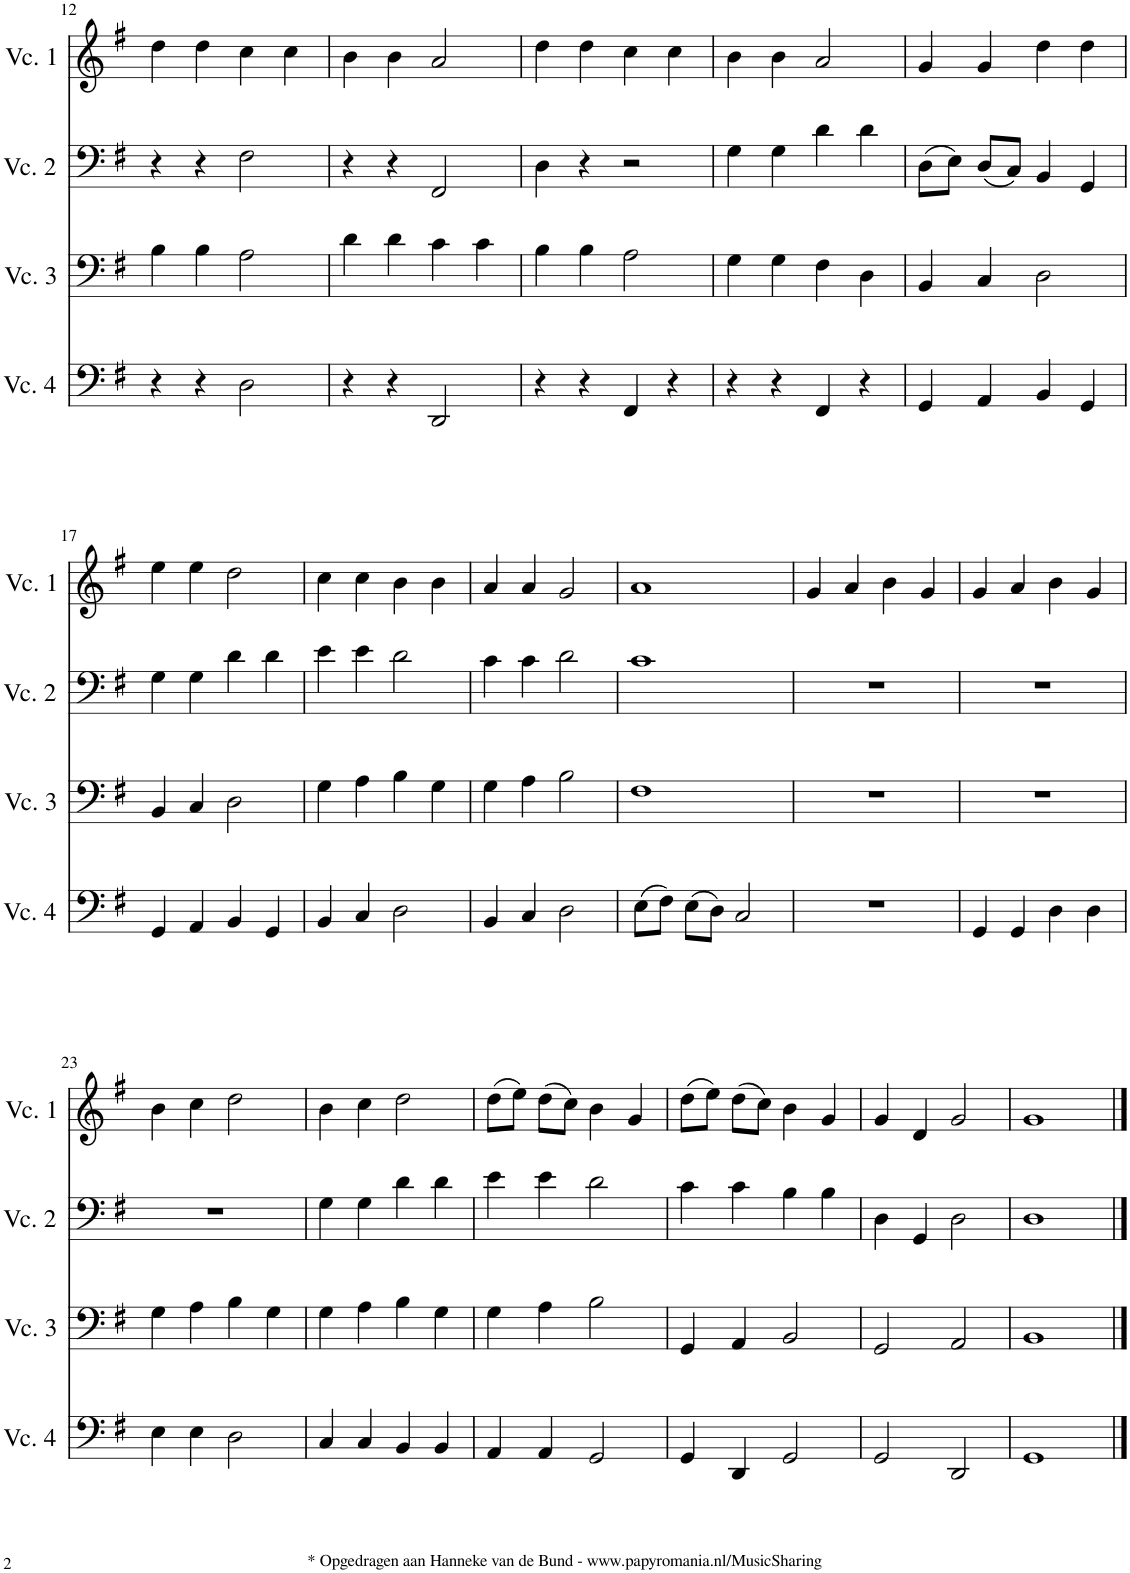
**kern	**kern	**kern	**kern
*part4	*part3	*part2	*part1
*staff4	*staff3	*staff2	*staff1
*I"Cello 4	*I"Cello 3	*I"Cello 2	*I"Cello 1
!!LO:PB:g=z
*clefF4	*clefF4	*clefF4	*clefG2
*k[f#]	*k[f#]	*k[f#]	*k[f#]
*M4/4	*M4/4	*M4/4	*M4/4
=12	=12	=12	=12
4r	4B\	4r	4dd\
4r	4B\	4r	4dd\
2D\	2A\	2F#\	4cc\
.	.	.	4cc\
=13	=13	=13	=13
4r	4d\	4r	4b\
4r	4d\	4r	4b\
2DD/	4c\	2FF#/	2a/
.	4c\	.	.
=14	=14	=14	=14
4r	4B\	4D\	4dd\
4r	4B\	4r	4dd\
4FF#/	2A\	2r	4cc\
4r	.	.	4cc\
=15	=15	=15	=15
4r	4G\	4G\	4b\
4r	4G\	4G\	4b\
4FF#/	4F#\	4d\	2a/
4r	4D\	4d\	.
=16	=16	=16	=16
4GG/	4BB/	(8D\L	4g/
.	.	8E\J)	.
4AA/	4C/	(8D/L	4g/
.	.	8C/J)	.
4BB/	2D\	4BB/	4dd\
4GG/	.	4GG/	4dd\
!!LO:LB:g=z
=17	=17	=17	=17
4GG/	4BB/	4G\	4ee\
4AA/	4C/	4G\	4ee\
4BB/	2D\	4d\	2dd\
4GG/	.	4d\	.
=18	=18	=18	=18
4BB/	4G\	4e\	4cc\
4C/	4A\	4e\	4cc\
2D\	4B\	2d\	4b\
.	4G\	.	4b\
=19	=19	=19	=19
4BB/	4G\	4c\	4a/
4C/	4A\	4c\	4a/
2D\	2B\	2d\	2g/
=20	=20	=20	=20
(8E\L	1F#	1c	1a
8F#\J)	.	.	.
(8E\L	.	.	.
8D\J)	.	.	.
2C/	.	.	.
=21	=21	=21	=21
1r	1r	1r	4g/
.	.	.	4a/
.	.	.	4b\
.	.	.	4g/
=22	=22	=22	=22
4GG/	1r	1r	4g/
4GG/	.	.	4a/
4D\	.	.	4b\
4D\	.	.	4g/
!!LO:LB:g=z
=23	=23	=23	=23
4E\	4G\	1r	4b\
4E\	4A\	.	4cc\
2D\	4B\	.	2dd\
.	4G\	.	.
=24	=24	=24	=24
4C/	4G\	4G\	4b\
4C/	4A\	4G\	4cc\
4BB/	4B\	4d\	2dd\
4BB/	4G\	4d\	.
=25	=25	=25	=25
4AA/	4G\	4e\	(8dd\L
.	.	.	8ee\J)
4AA/	4A\	4e\	(8dd\L
.	.	.	8cc\J)
2GG/	2B\	2d\	4b\
.	.	.	4g/
=26	=26	=26	=26
4GG/	4GG/	4c\	(8dd\L
.	.	.	8ee\J)
4DD/	4AA/	4c\	(8dd\L
.	.	.	8cc\J)
2GG/	2BB/	4B\	4b\
.	.	4B\	4g/
=27	=27	=27	=27
2GG/	2GG/	4D\	4g/
.	.	4GG/	4d/
2DD/	2AA/	2D\	2g/
=28	=28	=28	=28
1GG	1BB	1D	1g
==	==	==	==
*-	*-	*-	*-
